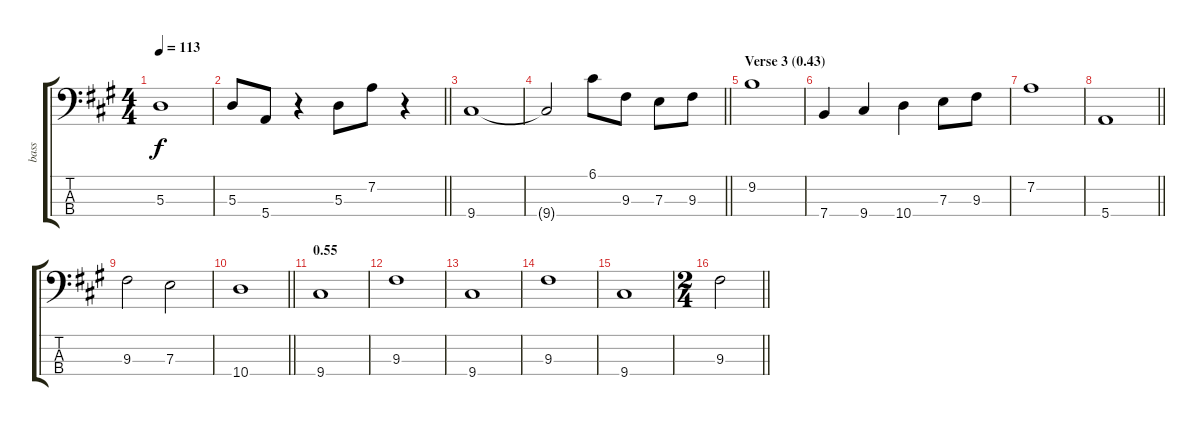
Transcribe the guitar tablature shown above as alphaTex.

\track ("bass" "bass") {instrument electricbassfinger}
\staff {score tabs}
\tuning (G2 D2 A1 E1) {hide}
\ts (4 4)
\tempo 113
\clef f4
\ks a
5.3.1{dy f} |
\barLineRight lightlight
5.3.8 5.4.8 r.4 5.3.8 7.2.8 r.4 |
9.4.1 |
\barLineRight lightlight
9.4{t}.2 6.1.8 9.3.8 7.3.8 9.3.8 |
\section ("" "Verse 3 (0.43)")
9.2.1 |
7.4.4 9.4.4 10.4.4 7.3.8 9.3.8 |
7.2.1 |
\barLineRight lightlight
5.4.1 |
9.3.2 7.3.2 |
\barLineRight lightlight
10.4.1 |
\section ("" "0.55")
9.4.1 |
9.3.1 |
9.4.1 |
9.3.1 |
9.4.1 |
\ts (2 4)
\barLineRight lightlight
9.3.2
